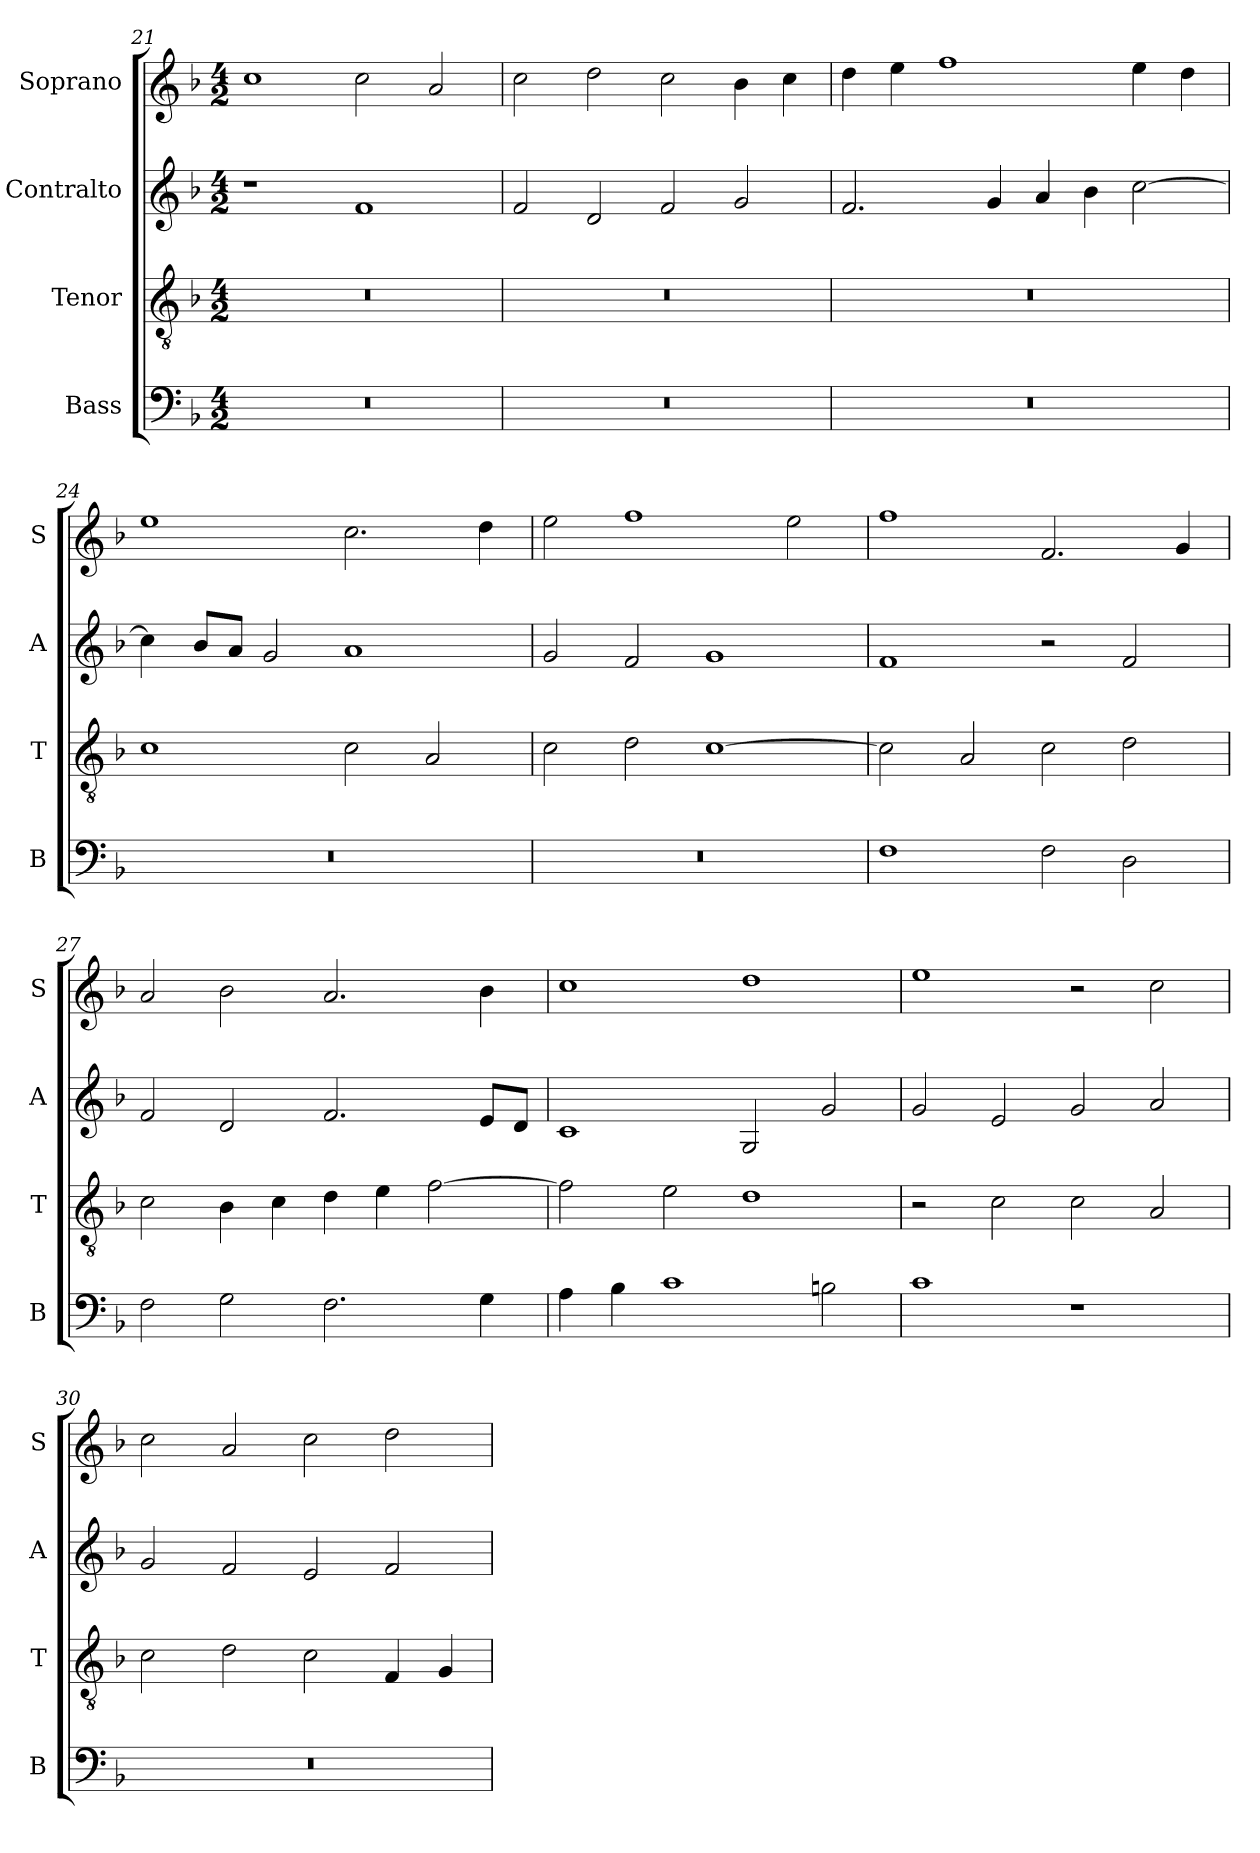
**kern	**kern	**kern	**kern
*part4	*part3	*part2	*part1
*staff4	*staff3	*staff2	*staff1
*I"Bass	*I"Tenor	*I"Contralto	*I"Soprano
*I'B	*I'T	*I'A	*I'S
*clefF4	*clefGv2	*clefG2	*clefG2
*k[b-]	*k[b-]	*k[b-]	*k[b-]
*F:ion	*F:ion	*F:ion	*F:ion
*M4/2	*M4/2	*M4/2	*M4/2
=21	=21	=21	=21
0r	0r	1r	1cc
.	.	1f	2cc
.	.	.	2a
=22	=22	=22	=22
0r	0r	2f	2cc
.	.	2d	2dd
.	.	2f	2cc
.	.	2g	4b-
.	.	.	4cc
=23	=23	=23	=23
0r	0r	2.f	4dd
.	.	.	4ee
.	.	.	1ff
.	.	4g	.
.	.	4a	.
.	.	4b-	.
.	.	[2cc	4ee
.	.	.	4dd
=24	=24	=24	=24
0r	1c	4cc]	1ee
.	.	8b-/L	.
.	.	8a/J	.
.	.	2g	.
.	2c	1a	2.cc
.	2A	.	.
.	.	.	4dd
=25	=25	=25	=25
0r	2c	2g	2ee
.	2d	2f	1ff
.	[1c	1g	.
.	.	.	2ee
=26	=26	=26	=26
1F	2c]	1f	1ff
.	2A	.	.
2F	2c	2r	2.f
2D	2d	2f	.
.	.	.	4g
=27	=27	=27	=27
2F	2c	2f	2a
2G	4B-	2d	2b-
.	4c	.	.
2.F	4d	2.f	2.a
.	4e	.	.
.	[2f	.	.
4G	.	8e/L	4b-
.	.	8d/J	.
=28	=28	=28	=28
4A	2f]	1c	1cc
4B-	.	.	.
1c	2e	.	.
.	1d	2G	1dd
2Bn	.	2g	.
=29	=29	=29	=29
1c	2r	2g	1ee
.	2c	2e	.
1r	2c	2g	2r
.	2A	2a	2cc
=30	=30	=30	=30
0r	2c	2g	2cc
.	2d	2f	2a
.	2c	2e	2cc
.	4F	2f	2dd
.	4G	.	.
=	=	=	=
*-	*-	*-	*-
